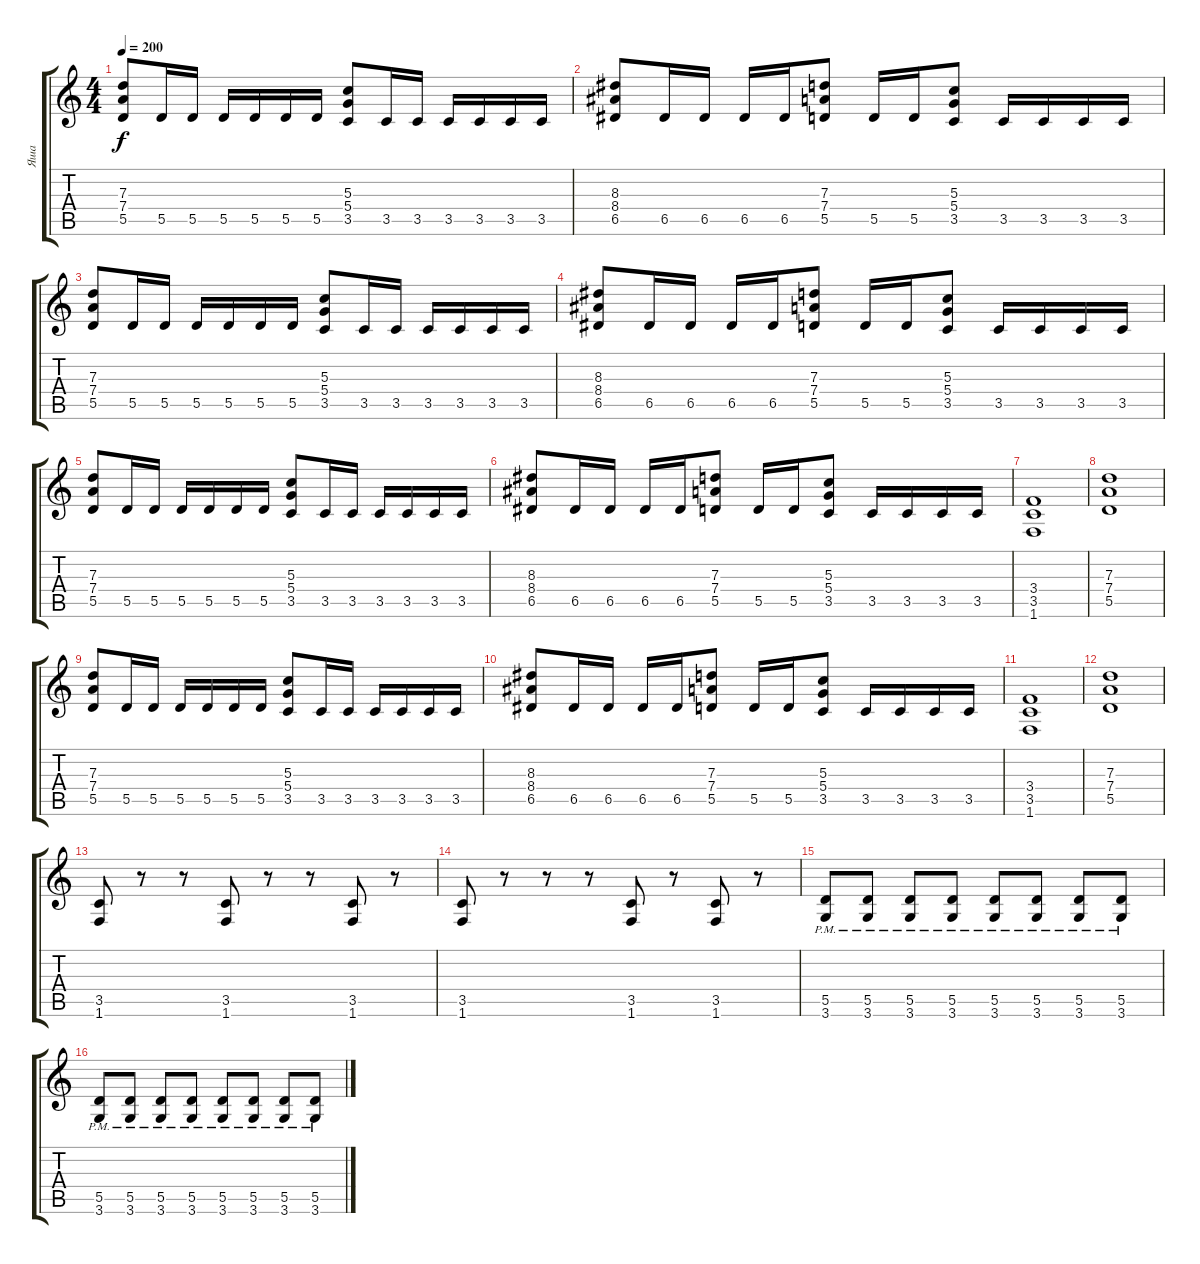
\track ("Яша" "Яша") {instrument overdrivenguitar}
\staff {score tabs}
\tuning (E4 B3 G3 D3 A2 E2) {hide}
\ts (4 4)
\tempo 200
\clef g2
\ks c
(7.3 7.4 5.5).8{dy f} 5.5.16 5.5.16 5.5.16 5.5.16 5.5.16 5.5.16 (5.3 5.4 3.5).8 3.5.16 3.5.16 3.5.16 3.5.16 3.5.16 3.5.16 |
(8.3 8.4 6.5).8 6.5.16 6.5.16 6.5.16 6.5.16 (7.3 7.4 5.5).8 5.5.16 5.5.16 (5.3 5.4 3.5).8 3.5.16 3.5.16 3.5.16 3.5.16 |
(7.3 7.4 5.5).8 5.5.16 5.5.16 5.5.16 5.5.16 5.5.16 5.5.16 (5.3 5.4 3.5).8 3.5.16 3.5.16 3.5.16 3.5.16 3.5.16 3.5.16 |
(8.3 8.4 6.5).8 6.5.16 6.5.16 6.5.16 6.5.16 (7.3 7.4 5.5).8 5.5.16 5.5.16 (5.3 5.4 3.5).8 3.5.16 3.5.16 3.5.16 3.5.16 |
(7.3 7.4 5.5).8 5.5.16 5.5.16 5.5.16 5.5.16 5.5.16 5.5.16 (5.3 5.4 3.5).8 3.5.16 3.5.16 3.5.16 3.5.16 3.5.16 3.5.16 |
(8.3 8.4 6.5).8 6.5.16 6.5.16 6.5.16 6.5.16 (7.3 7.4 5.5).8 5.5.16 5.5.16 (5.3 5.4 3.5).8 3.5.16 3.5.16 3.5.16 3.5.16 |
(3.4 3.5 1.6).1 |
(7.3 7.4 5.5).1 |
(7.3 7.4 5.5).8 5.5.16 5.5.16 5.5.16 5.5.16 5.5.16 5.5.16 (5.3 5.4 3.5).8 3.5.16 3.5.16 3.5.16 3.5.16 3.5.16 3.5.16 |
(8.3 8.4 6.5).8 6.5.16 6.5.16 6.5.16 6.5.16 (7.3 7.4 5.5).8 5.5.16 5.5.16 (5.3 5.4 3.5).8 3.5.16 3.5.16 3.5.16 3.5.16 |
(3.4 3.5 1.6).1 |
(7.3 7.4 5.5).1 |
(3.5 1.6).8 r.8 r.8 (3.5 1.6).8 r.8 r.8 (3.5 1.6).8 r.8 |
(3.5 1.6).8 r.8 r.8 r.8 (3.5 1.6).8 r.8 (3.5 1.6).8 r.8 |
(5.5{pm} 3.6{pm}).8 (5.5{pm} 3.6{pm}).8 (5.5{pm} 3.6{pm}).8 (5.5{pm} 3.6{pm}).8 (5.5{pm} 3.6{pm}).8 (5.5{pm} 3.6{pm}).8 (5.5{pm} 3.6{pm}).8 (5.5{pm} 3.6{pm}).8 |
(5.5{pm} 3.6{pm}).8 (5.5{pm} 3.6{pm}).8 (5.5{pm} 3.6{pm}).8 (5.5{pm} 3.6{pm}).8 (5.5{pm} 3.6{pm}).8 (5.5{pm} 3.6{pm}).8 (5.5{pm} 3.6{pm}).8 (5.5{pm} 3.6{pm}).8
